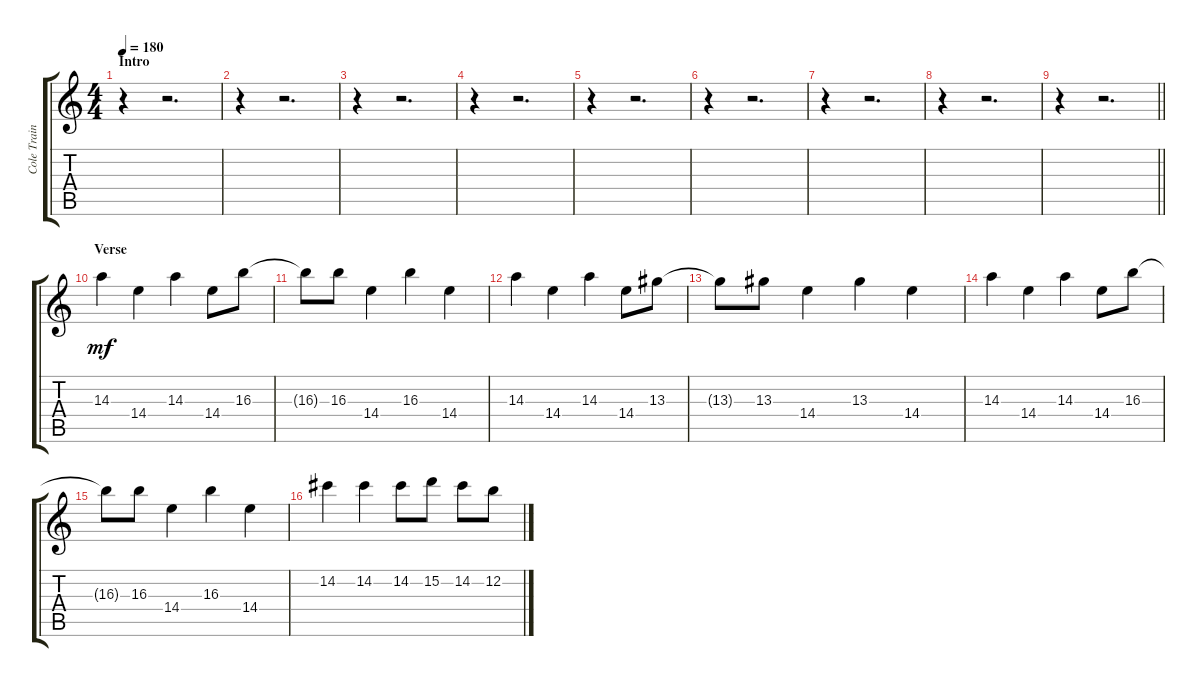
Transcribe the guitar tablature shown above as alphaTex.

\track ("Cole Train" "Cole Train") {instrument distortionguitar}
\staff {score tabs}
\tuning (E4 B3 G3 D3 A2 E2) {hide}
\ts (4 4)
\section ("" "Intro")
\tempo 180
\clef g2
\ks c
r.4{dy mf instrument distortionguitar} r.2{d} |
r.4 r.2{d} |
r.4 r.2{d} |
r.4 r.2{d} |
r.4 r.2{d} |
r.4 r.2{d} |
r.4 r.2{d} |
r.4 r.2{d} |
\barLineRight lightlight
r.4 r.2{d} |
\section ("" "Verse")
14.3.4 14.4.4 14.3.4 14.4.8 16.3.8 |
16.3{t}.8 16.3.8 14.4.4 16.3.4 14.4.4 |
14.3.4 14.4.4 14.3.4 14.4.8 13.3.8 |
13.3{t}.8 13.3.8 14.4.4 13.3.4 14.4.4 |
14.3.4 14.4.4 14.3.4 14.4.8 16.3.8 |
16.3{t}.8 16.3.8 14.4.4 16.3.4 14.4.4 |
14.2.4 14.2.4 14.2.8 15.2.8 14.2.8 12.2.8
